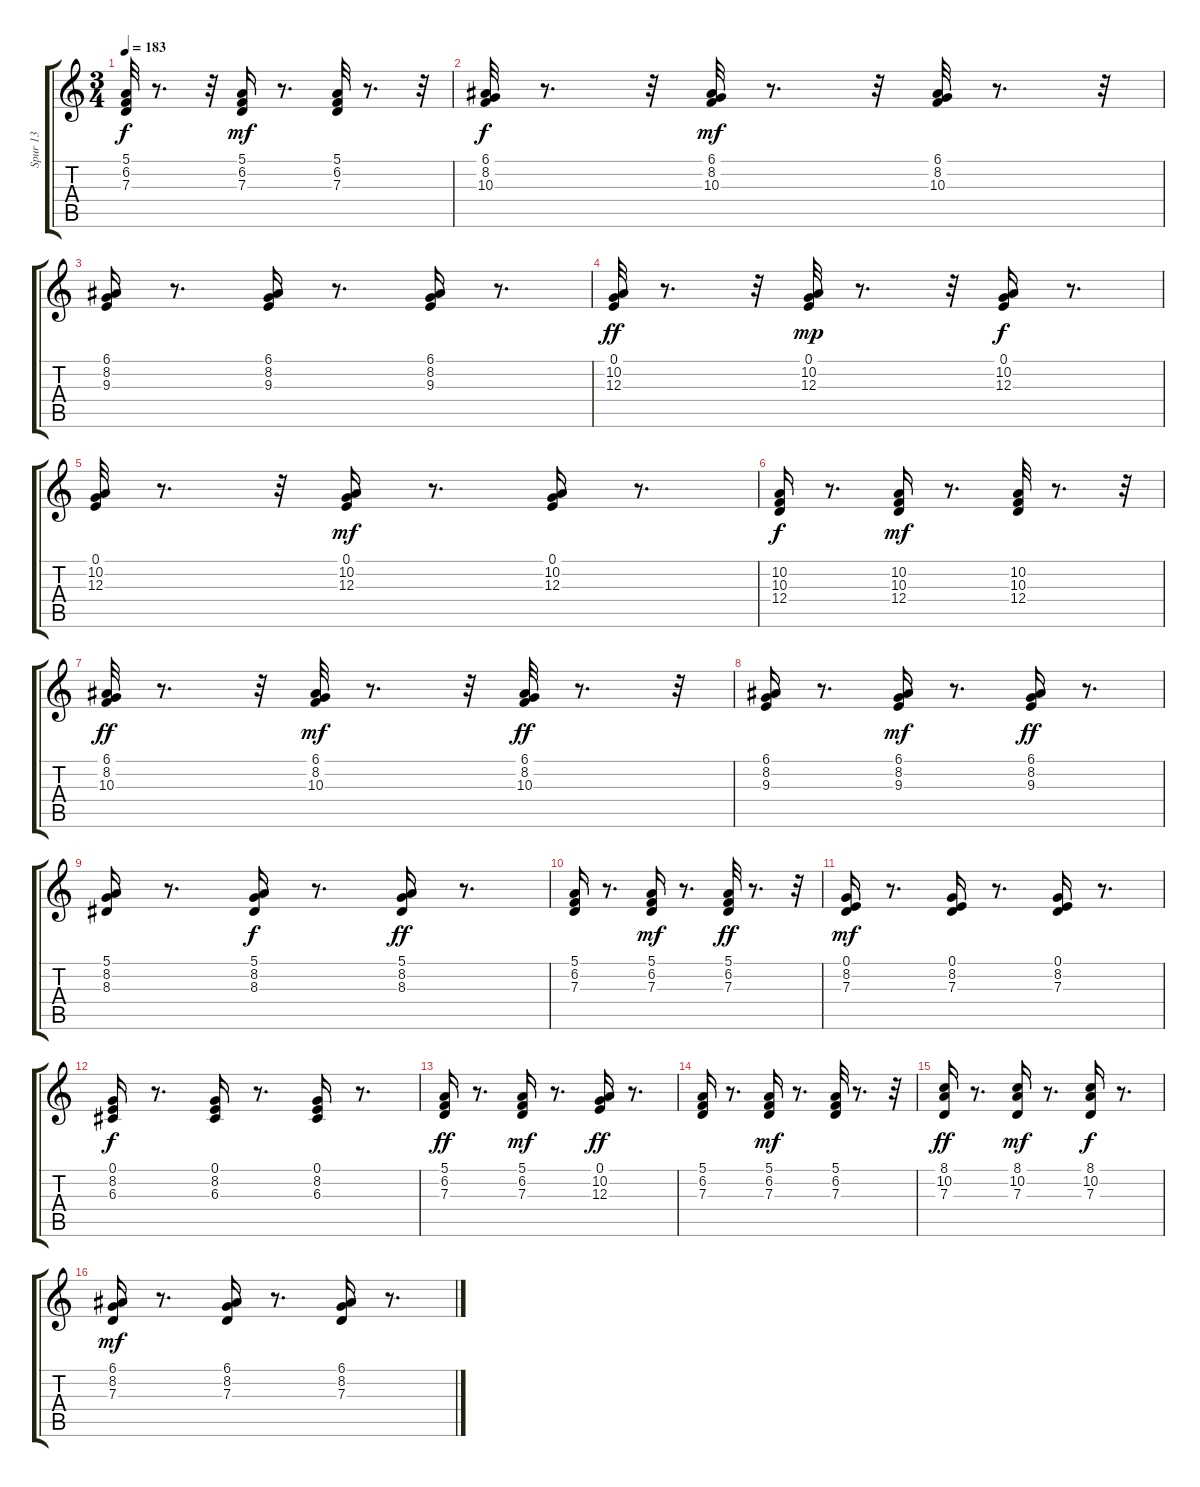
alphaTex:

\track ("Spur 13" "Spur 13") {instrument dulcimer}
\staff {score tabs}
\tuning (E4 B3 G3 D3 A2 E2) {hide}
\ts (3 4)
\tempo 183
\clef g2
\ks c
(5.1 6.2 7.3).32{dy f} r.8{d} r.32 (5.1 6.2 7.3).16{dy mf} r.8{d} (5.1 6.2 7.3).32 r.8{d} r.32 |
(6.1 8.2 10.3).32{dy f} r.8{d} r.32 (6.1 8.2 10.3).32{dy mf} r.8{d} r.32 (6.1 8.2 10.3).32 r.8{d} r.32 |
(6.1 8.2 9.3).16 r.8{d} (6.1 8.2 9.3).16 r.8{d} (6.1 8.2 9.3).16 r.8{d} |
(0.1 10.2 12.3).32{dy ff} r.8{d} r.32 (0.1 10.2 12.3).32{dy mp} r.8{d} r.32 (0.1 10.2 12.3).16{dy f} r.8{d} |
(0.1 10.2 12.3).32 r.8{d} r.32 (0.1 10.2 12.3).16{dy mf} r.8{d} (0.1 10.2 12.3).16 r.8{d} |
(10.2 10.3 12.4).16{dy f} r.8{d} (10.2 10.3 12.4).16{dy mf} r.8{d} (10.2 10.3 12.4).32 r.8{d} r.32 |
(6.1 8.2 10.3).32{dy ff} r.8{d} r.32 (6.1 8.2 10.3).32{dy mf} r.8{d} r.32 (6.1 8.2 10.3).32{dy ff} r.8{d} r.32 |
(6.1 8.2 9.3).16 r.8{d} (6.1 8.2 9.3).16{dy mf} r.8{d} (6.1 8.2 9.3).16{dy ff} r.8{d} |
(5.1 8.2 8.3).16 r.8{d} (5.1 8.2 8.3).16{dy f} r.8{d} (5.1 8.2 8.3).16{dy ff} r.8{d} |
(5.1 6.2 7.3).16 r.8{d} (5.1 6.2 7.3).16{dy mf} r.8{d} (5.1 6.2 7.3).32{dy ff} r.8{d} r.32 |
(0.1 8.2 7.3).16{dy mf} r.8{d} (0.1 8.2 7.3).16 r.8{d} (0.1 8.2 7.3).16 r.8{d} |
(0.1 8.2 6.3).16{dy f} r.8{d} (0.1 8.2 6.3).16 r.8{d} (0.1 8.2 6.3).16 r.8{d} |
(5.1 6.2 7.3).16{dy ff} r.8{d} (5.1 6.2 7.3).16{dy mf} r.8{d} (0.1 10.2 12.3).16{dy ff} r.8{d} |
(5.1 6.2 7.3).16 r.8{d} (5.1 6.2 7.3).16{dy mf} r.8{d} (5.1 6.2 7.3).32 r.8{d} r.32 |
(8.1 10.2 7.3).16{dy ff} r.8{d} (8.1 10.2 7.3).16{dy mf} r.8{d} (8.1 10.2 7.3).16{dy f} r.8{d} |
(6.1 8.2 7.3).16{dy mf} r.8{d} (6.1 8.2 7.3).16 r.8{d} (6.1 8.2 7.3).16 r.8{d}
